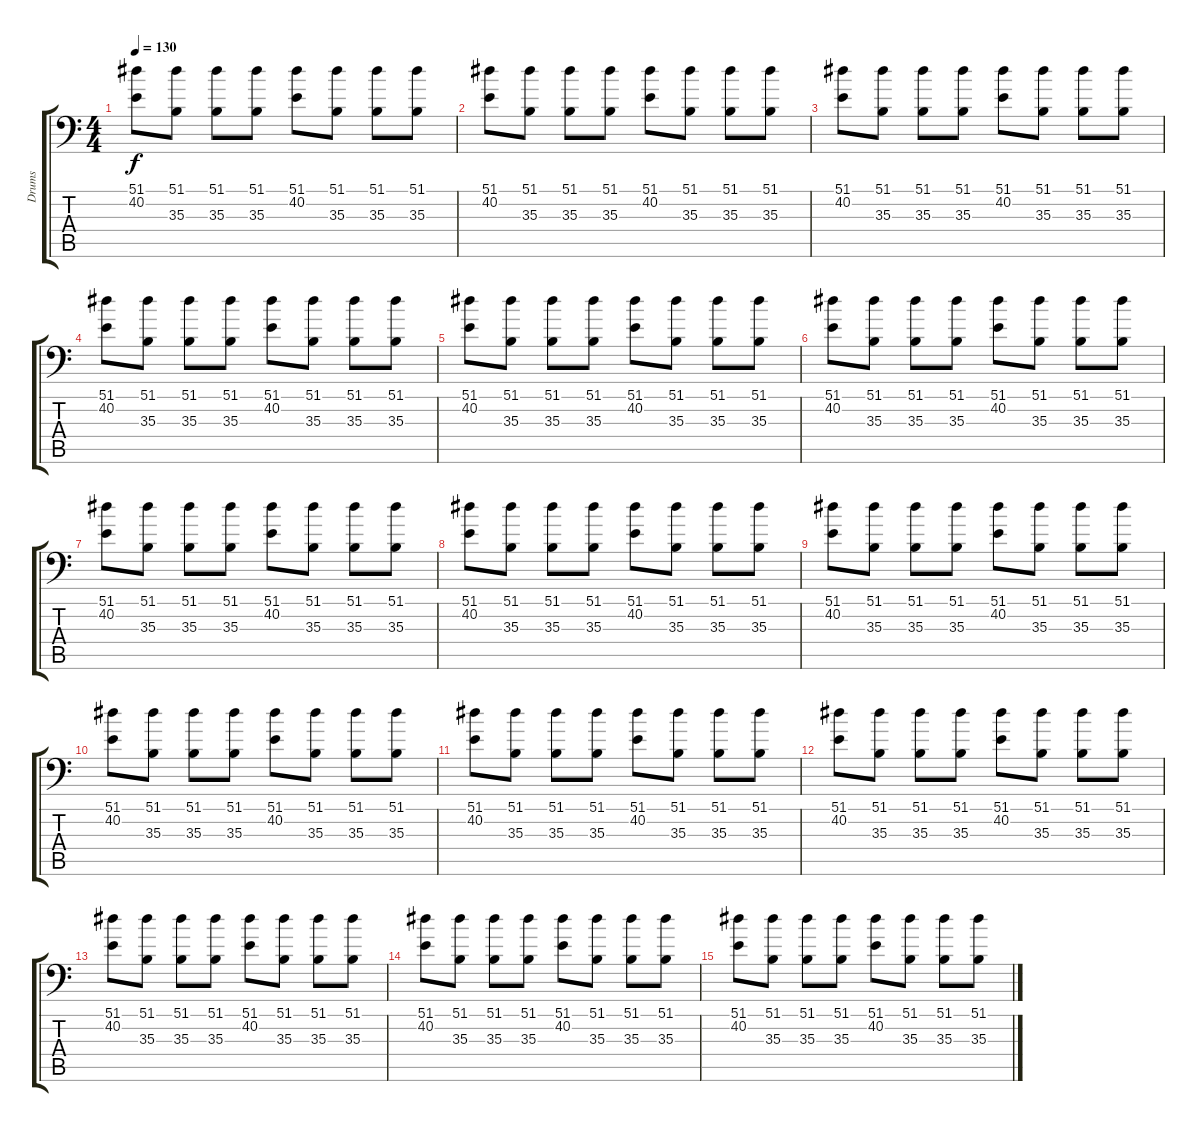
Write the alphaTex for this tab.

\track ("Drums" "Drums") {instrument acousticgrandpiano}
\staff {score tabs}
\tuning (C-1 C-1 C-1 C-1 C-1 C-1) {hide}
\ts (4 4)
\tempo 130
\clef f4
\ks c
(51.1 40.2).8{dy f} (51.1 35.3).8 (51.1 35.3).8 (51.1 35.3).8 (51.1 40.2).8 (51.1 35.3).8 (51.1 35.3).8 (51.1 35.3).8 |
(51.1 40.2).8 (51.1 35.3).8 (51.1 35.3).8 (51.1 35.3).8 (51.1 40.2).8 (51.1 35.3).8 (51.1 35.3).8 (51.1 35.3).8 |
(51.1 40.2).8 (51.1 35.3).8 (51.1 35.3).8 (51.1 35.3).8 (51.1 40.2).8 (51.1 35.3).8 (51.1 35.3).8 (51.1 35.3).8 |
(51.1 40.2).8 (51.1 35.3).8 (51.1 35.3).8 (51.1 35.3).8 (51.1 40.2).8 (51.1 35.3).8 (51.1 35.3).8 (51.1 35.3).8 |
(51.1 40.2).8 (51.1 35.3).8 (51.1 35.3).8 (51.1 35.3).8 (51.1 40.2).8 (51.1 35.3).8 (51.1 35.3).8 (51.1 35.3).8 |
(51.1 40.2).8 (51.1 35.3).8 (51.1 35.3).8 (51.1 35.3).8 (51.1 40.2).8 (51.1 35.3).8 (51.1 35.3).8 (51.1 35.3).8 |
(51.1 40.2).8 (51.1 35.3).8 (51.1 35.3).8 (51.1 35.3).8 (51.1 40.2).8 (51.1 35.3).8 (51.1 35.3).8 (51.1 35.3).8 |
(51.1 40.2).8 (51.1 35.3).8 (51.1 35.3).8 (51.1 35.3).8 (51.1 40.2).8 (51.1 35.3).8 (51.1 35.3).8 (51.1 35.3).8 |
(51.1 40.2).8 (51.1 35.3).8 (51.1 35.3).8 (51.1 35.3).8 (51.1 40.2).8 (51.1 35.3).8 (51.1 35.3).8 (51.1 35.3).8 |
(51.1 40.2).8 (51.1 35.3).8 (51.1 35.3).8 (51.1 35.3).8 (51.1 40.2).8 (51.1 35.3).8 (51.1 35.3).8 (51.1 35.3).8 |
(51.1 40.2).8 (51.1 35.3).8 (51.1 35.3).8 (51.1 35.3).8 (51.1 40.2).8 (51.1 35.3).8 (51.1 35.3).8 (51.1 35.3).8 |
(51.1 40.2).8 (51.1 35.3).8 (51.1 35.3).8 (51.1 35.3).8 (51.1 40.2).8 (51.1 35.3).8 (51.1 35.3).8 (51.1 35.3).8 |
(51.1 40.2).8 (51.1 35.3).8 (51.1 35.3).8 (51.1 35.3).8 (51.1 40.2).8 (51.1 35.3).8 (51.1 35.3).8 (51.1 35.3).8 |
(51.1 40.2).8 (51.1 35.3).8 (51.1 35.3).8 (51.1 35.3).8 (51.1 40.2).8 (51.1 35.3).8 (51.1 35.3).8 (51.1 35.3).8 |
(51.1 40.2).8 (51.1 35.3).8 (51.1 35.3).8 (51.1 35.3).8 (51.1 40.2).8 (51.1 35.3).8 (51.1 35.3).8 (51.1 35.3).8
